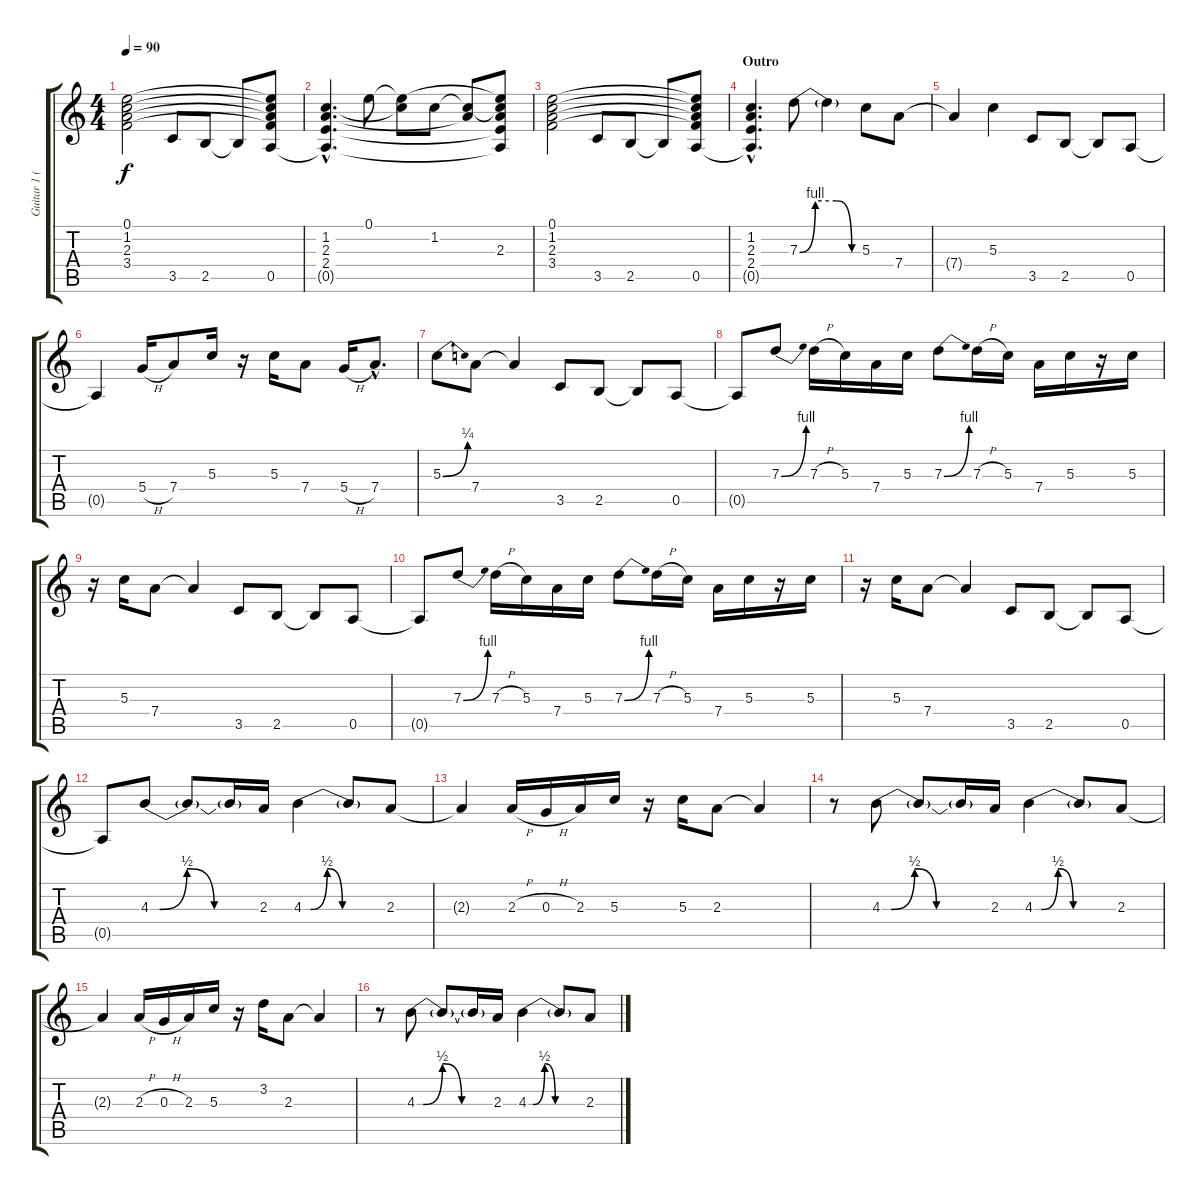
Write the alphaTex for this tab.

\track ("Guitar 1 (Noel)" "Guitar 1 (") {instrument overdrivenguitar}
\staff {score tabs}
\tuning (E4 B3 G3 D3 A2 E2) {hide}
\ts (4 4)
\tempo 90
\clef g2
\ks c
(0.1 1.2 2.3 3.4).2{dy f} 3.5.8 2.5.8 2.5{t}.8 (0.1{t} 1.2{t} 2.3{t} 3.4{t} 0.5).8 |
(1.2{hac} 2.3{hac} 2.4{hac} 0.5{hac t}).4{d} 0.1.8 (0.1{t} 1.2{t}).8 1.2.8 (1.2{t} 2.3{t}).8 (0.1{t} 1.2{t} 2.3 2.4{t} 0.5{t}).8 |
(0.1 1.2 2.3 3.4).2 3.5.8 2.5.8 2.5{t}.8 (0.1{t} 1.2{t} 2.3{t} 3.4{t} 0.5).8 |
\section ("" "Outro")
(1.2{hac} 2.3{hac} 2.4{hac} 0.5{hac t}).4{d} 7.3{be (custom 0 0 15 4 35 4 50 0 60 0)}.8{volume 16} 7.3{t}.4 5.3.8 7.4.8 |
7.4{t}.4 5.3.4 3.5.8 2.5.8 2.5{t}.8 0.5.8 |
0.5{t}.4 5.4{h}.16 7.4.8 5.3.16 r.16 5.3.16 7.4.8 5.4{h}.16 7.4{hac}.8{d} |
5.3{be (bend 0 0 60 1)}.8 7.4.8 7.4{t}.4 3.5.8 2.5.8 2.5{t}.8 0.5.8 |
0.5{t}.8 7.3{be (bend 0 0 60 4)}.8 7.3{h}.16 5.3.16 7.4.16 5.3.16 7.3{be (bend 0 0 60 4)}.8 7.3{h}.16 5.3.16 7.4.16 5.3.16 r.16 5.3.16 |
r.16 5.3.16 7.4.8 7.4{t}.4 3.5.8 2.5.8 2.5{t}.8 0.5.8 |
0.5{t}.8 7.3{be (bend 0 0 60 4)}.8 7.3{h}.16 5.3.16 7.4.16 5.3.16 7.3{be (bend 0 0 60 4)}.8 7.3{h}.16 5.3.16 7.4.16 5.3.16 r.16 5.3.16 |
r.16 5.3.16 7.4.8 7.4{t}.4 3.5.8 2.5.8 2.5{t}.8 0.5.8 |
0.5{t}.8 4.3{be (custom 0 0 5 0 20 2 35 0 60 0)}.8 4.3{t}.8 4.3{t}.16 2.3.16 4.3{be (custom 0 0 5 0 17 2 28 0 60 0)}.4 4.3{t}.8 2.3.8 |
2.3{t}.4 2.3{h}.16 0.3{h}.16 2.3.16 5.3.16 r.16 5.3.16 2.3.8 2.3{t}.4 |
r.8 4.3{be (custom 0 0 5 0 18 2 30 0 60 0)}.8 4.3{t}.8 4.3{t}.16 2.3.16 4.3{be (custom 0 0 5 0 17 2 28 0 60 0)}.4 4.3{t}.8 2.3.8 |
2.3{t}.4 2.3{h}.16 0.3{h}.16 2.3.16 5.3.16 r.16 3.2.16 2.3.8 2.3{t}.4 |
r.8 4.3{be (custom 0 0 5 0 20 2 35 0 60 0)}.8 4.3{t}.8 4.3{t}.16 2.3.16 4.3{be (custom 0 0 5 0 17 2 28 0 60 0)}.4 4.3{t}.8 2.3.8
